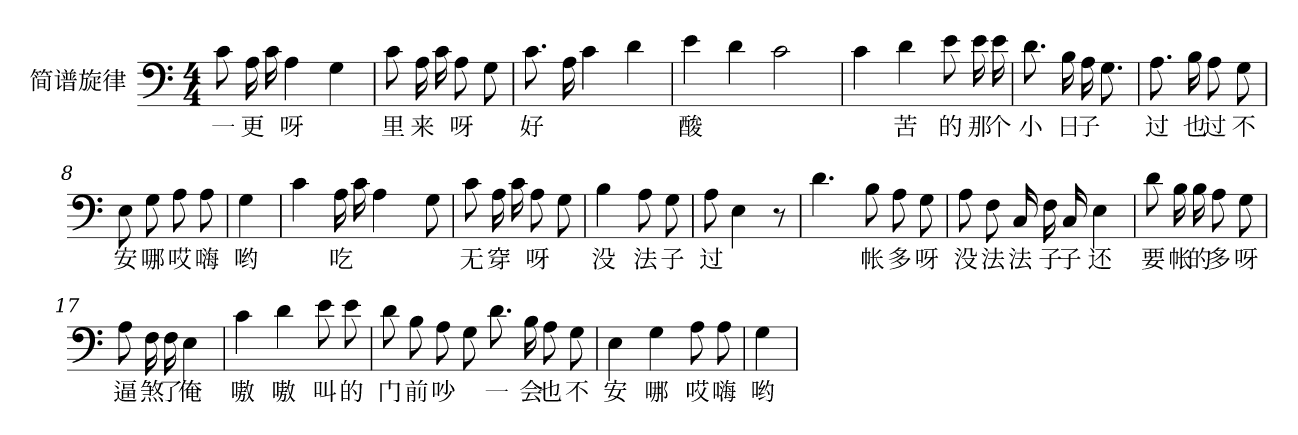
**kern	**text
*part1	*part1
*staff1	*staff1
*I"简谱旋律	*
*k[]	*
*M4/4	*
=1	=1
8c	一
16A	更
16c	.
4A	呀
4G	.
=2	=2
8c	里
16A	来
16c	.
8A	呀
8G	.
=3	=3
8.c	好
16A	.
4c	.
4d	.
=4	=4
4e	酸
4d	.
2c	.
=5	=5
4c	.
4d	苦
8e	的
16e	那
16e	个
=6	=6
8.d	小
16B	日
16A	子
8.G	.
=7	=7
8.A	过
16B	也
8A	过
8G	不
=8	=8
8E	安
8G	哪
8A	哎
8A	嗨
=9	=9
4G	哟
=10	=10
4c	.
16A	吃
16c	.
!LO:N:vis=4	!
4.A	.
8G	.
=11	=11
8c	无
16A	穿
16c	.
8A	呀
8G	.
=12	=12
4B	没
8A	法
8G	子
=13	=13
8A	过
4E	.
8r	.
=14	=14
4.d	.
8B	帐
8A	多
8G	呀
=15	=15
8A	没
8F	法
16C	法
16F	子
16C	子
4E	还
=16	=16
8d	要
16B	帐
16B	的
8A	多
8G	呀
=17	=17
8A	逼
16F	煞
16F	了
4E	俺
=18	=18
4c	嗷
4d	嗷
8e	叫
8e	的
=19	=19
8d	门
8B	前
8A	吵
8G	.
8.d	一
16B	会
8A	也
8G	不
=20	=20
4E	安
4G	哪
8A	哎
8A	嗨
=21	=21
4G	哟
=	=
*-	*-
